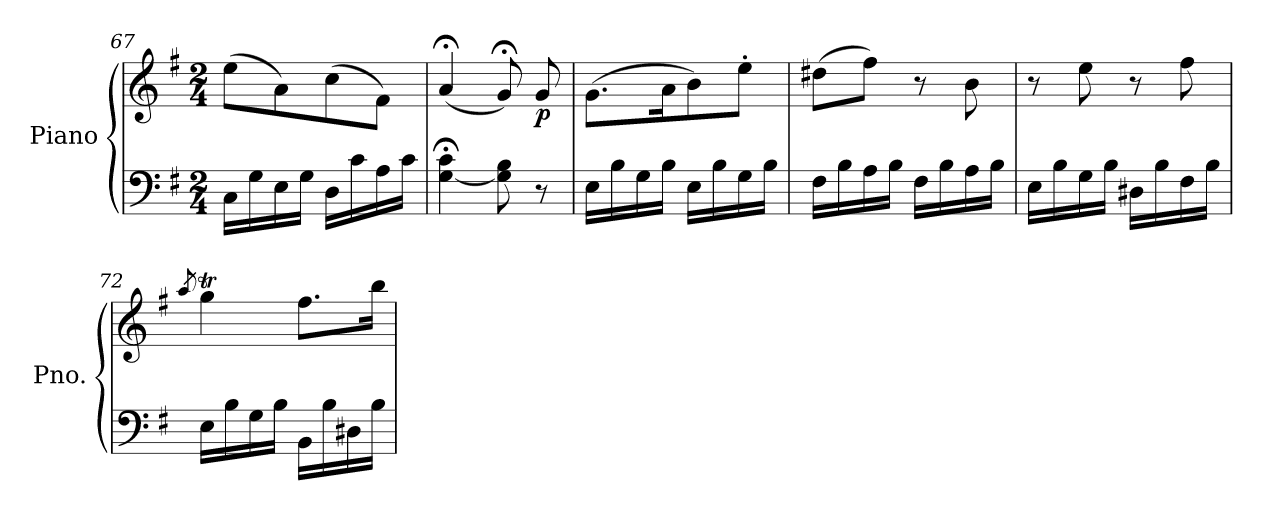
**kern	**kern	**dynam
*part1	*part1	*part1
*staff2	*staff1	*staff1/2
*I"Piano	*	*
*I'Pno.	*	*
*clefF4	*clefG2	*
*k[f#]	*k[f#]	*
*M2/4	*M2/4	*
=67	=67	=67
16C\LL	(>8ee\L	.
16G\	.	.
16E\	8a\)	.
16G\JJ	.	.
16D\LL	(>8cc\	.
16c\	.	.
16A\	8f#\J)	.
16c\JJ	.	.
=68	=68	=68
[4G\;< 4c\;<	(<4a;</	.
8G\] 8B\	8g;</)	.
!	!	!LO:DY:b
8r	8g/	p
=69	=69	=69
16E\LL	(>8.g\L	.
16B\	.	.
16G\	.	.
16B\JJ	16a\K	.
16E\LL	8b\)	.
16B\	.	.
16G\	8ee'\J	.
16B\JJ	.	.
=70	=70	=70
16F#\LL	(>8dd#X\L	.
16B\	.	.
16A\	8ff#\J)	.
16B\JJ	.	.
16F#\LL	8r	.
16B\	.	.
16A\	8b\	.
16B\JJ	.	.
=71	=71	=71
16E\LL	8r	.
16B\	.	.
16G\	8ee\	.
16B\JJ	.	.
16D#X\LL	8r	.
16B\	.	.
16F#\	8ff#\	.
16B\JJ	.	.
=72	=72	=72
.	8qaa/	.
16E\LL	4ggT\	.
16B\	.	.
16G\	.	.
16B\JJ	.	.
16BB\LL	8.ff#\L	.
16B\	.	.
16D#X\	.	.
16B\JJ	16bb\Jk	.
=	=	=
*-	*-	*-
